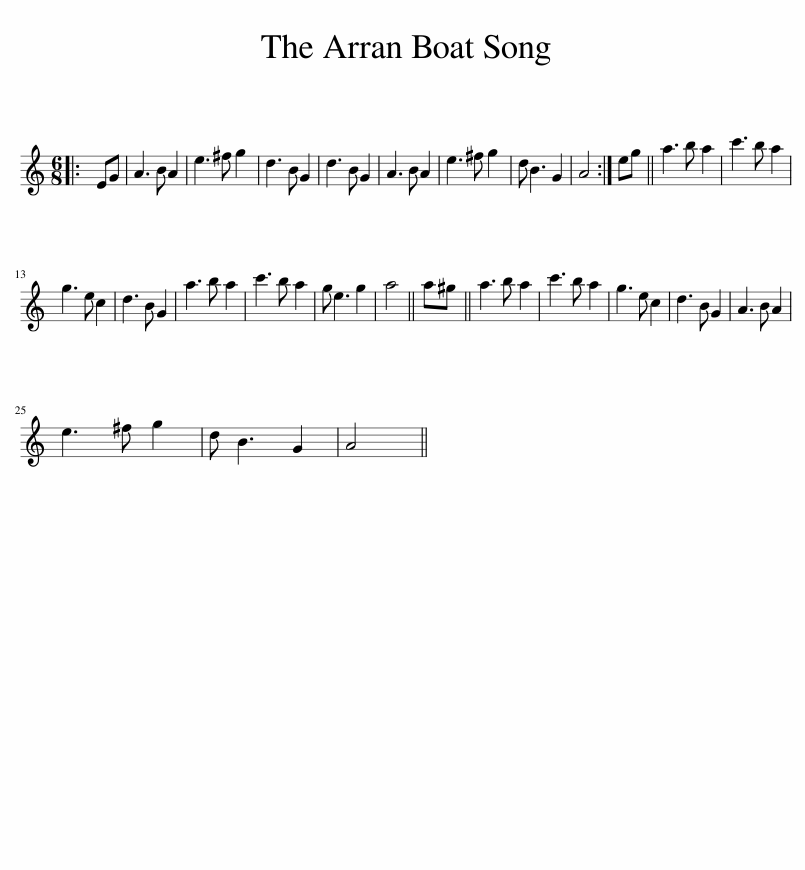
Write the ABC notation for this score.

X:1
L:1/8
M:6/8
I:linebreak $
K:C
V:1 treble
V:1
|: EG | A3 B A2 | e3 ^f g2 | d3 B G2 | d3 B G2 | %5
 A3 B A2 | e3 ^f g2 | d B3 G2 | A4 :| eg || %10
 a3 b a2 | c'3 b a2 |$ g3 e c2 | d3 B G2 | a3 b a2 | %15
 c'3 b a2 | g e3 g2 | a4 || a^g || a3 b a2 | %20
 c'3 b a2 | g3 e c2 | d3 B G2 | A3 B A2 |$ e3 ^f g2 | %25
 d B3 G2 | A4 || %27
